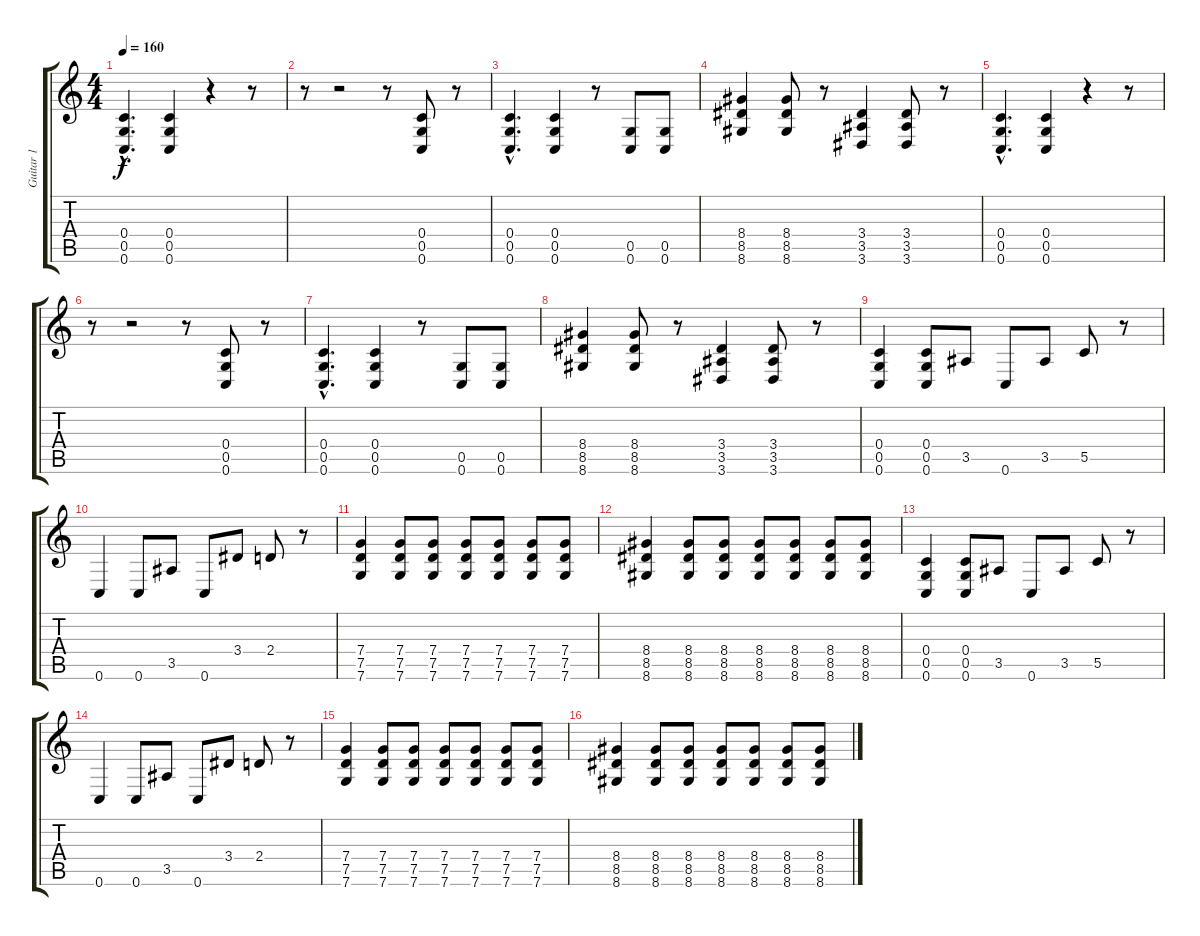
\track ("Guitar 1" "Guitar 1") {instrument overdrivenguitar}
\staff {score tabs}
\tuning (C4 A3 F3 C3 G2 C2) {hide}
\ts (4 4)
\section ("" "")
\tempo 160
\clef g2
\ks c
(0.4{hac} 0.5{hac} 0.6{hac}).4{d dy f} (0.4 0.5 0.6).4 r.4 r.8 |
r.8 r.2 r.8 (0.4 0.5 0.6).8 r.8 |
(0.4{hac} 0.5{hac} 0.6{hac}).4{d} (0.4 0.5 0.6).4 r.8 (0.5 0.6).8 (0.5 0.6).8 |
(8.4 8.5 8.6).4 (8.4 8.5 8.6).8 r.8 (3.4 3.5 3.6).4 (3.4 3.5 3.6).8 r.8 |
(0.4{hac} 0.5{hac} 0.6{hac}).4{d} (0.4 0.5 0.6).4 r.4 r.8 |
r.8 r.2 r.8 (0.4 0.5 0.6).8 r.8 |
(0.4{hac} 0.5{hac} 0.6{hac}).4{d} (0.4 0.5 0.6).4 r.8 (0.5 0.6).8 (0.5 0.6).8 |
(8.4 8.5 8.6).4 (8.4 8.5 8.6).8 r.8 (3.4 3.5 3.6).4 (3.4 3.5 3.6).8 r.8 |
\section ("" "")
(0.4 0.5 0.6).4 (0.4 0.5 0.6).8 3.5.8 0.6.8 3.5.8 5.5.8 r.8 |
0.6.4 0.6.8 3.5.8 0.6.8 3.4.8 2.4.8 r.8 |
(7.4 7.5 7.6).4 (7.4 7.5 7.6).8 (7.4 7.5 7.6).8 (7.4 7.5 7.6).8 (7.4 7.5 7.6).8 (7.4 7.5 7.6).8 (7.4 7.5 7.6).8 |
(8.4 8.5 8.6).4 (8.4 8.5 8.6).8 (8.4 8.5 8.6).8 (8.4 8.5 8.6).8 (8.4 8.5 8.6).8 (8.4 8.5 8.6).8 (8.4 8.5 8.6).8 |
(0.4 0.5 0.6).4 (0.4 0.5 0.6).8 3.5.8 0.6.8 3.5.8 5.5.8 r.8 |
0.6.4 0.6.8 3.5.8 0.6.8 3.4.8 2.4.8 r.8 |
(7.4 7.5 7.6).4 (7.4 7.5 7.6).8 (7.4 7.5 7.6).8 (7.4 7.5 7.6).8 (7.4 7.5 7.6).8 (7.4 7.5 7.6).8 (7.4 7.5 7.6).8 |
(8.4 8.5 8.6).4 (8.4 8.5 8.6).8 (8.4 8.5 8.6).8 (8.4 8.5 8.6).8 (8.4 8.5 8.6).8 (8.4 8.5 8.6).8 (8.4 8.5 8.6).8
